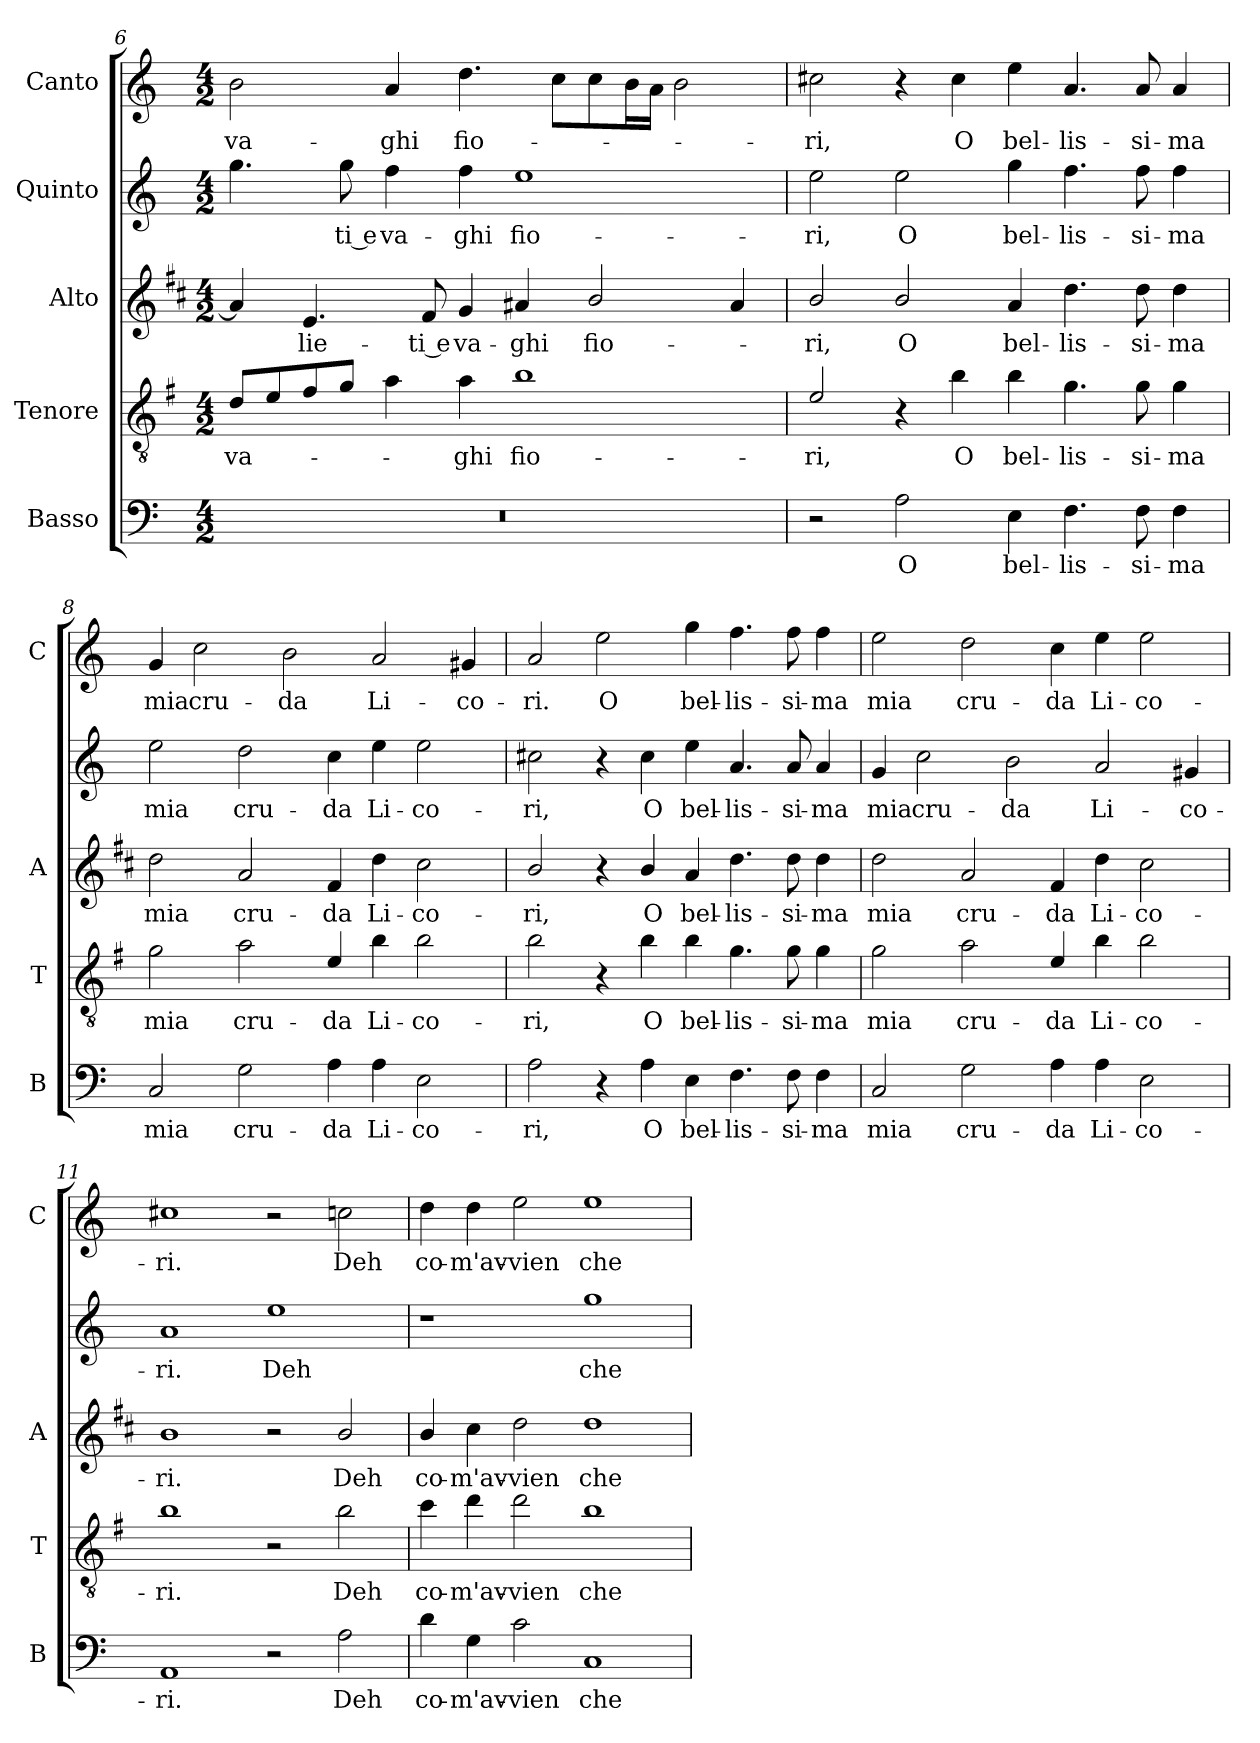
**kern	**text	**kern	**text	**kern	**text	**kern	**text	**kern	**text
*part5	*part5	*part4	*part4	*part3	*part3	*part2	*part2	*part1	*part1
*staff5	*staff5	*staff4	*staff4	*staff3	*staff3	*staff2	*staff2	*staff1	*staff1
*I"Basso	*	*I"Tenore	*	*I"Alto	*	*I"Quinto	*	*I"Canto	*
*I'B	*	*I'T	*	*I'A	*	*	*	*I'C	*
*clefF4	*	*clefGv2	*	*clefG2	*	*clefG2	*	*clefG2	*
*	*	*ITrd4c7	*	*ITrd1c2	*	*	*	*	*
*k[]	*	*k[]	*	*k[]	*	*k[]	*	*k[]	*
*C:	*	*C:	*	*C:	*	*C:	*	*C:	*
*M4/2	*	*M4/2	*	*M4/2	*	*M4/2	*	*M4/2	*
=6	=6	=6	=6	=6	=6	=6	=6	=6	=6
!	!	!	!LO:LY:b	!	!	!	!	!	!LO:LY:b
0r	.	8G/L	va-	4g/]	.	4.gg\	.	2b\	va-
.	.	8A/	.	.	.	.	.	.	.
!	!	!	!	!	!LO:LY:b	!	!	!	!
.	.	8B/	.	4.d/	lie-	.	.	.	.
!	!	!	!	!	!	!	!LO:LY:b	!	!
.	.	8c/J	.	.	.	8gg\	-ti e	.	.
!	!	!	!	!	!	!	!LO:LY:b	!	!LO:LY:b
.	.	4d\	.	.	.	4ff\	va-	4a/	-ghi
!	!	!	!	!	!LO:LY:b	!	!	!	!
.	.	.	.	8e/	-ti e	.	.	.	.
!	!	!	!LO:LY:b	!	!LO:LY:b	!	!LO:LY:b	!	!LO:LY:b
.	.	4d\	-ghi	4f/	va-	4ff\	-ghi	4.dd\	fio-
!	!	!	!LO:LY:b	!	!LO:LY:b	!	!LO:LY:b	!	!
.	.	1e	fio-	4g#X/	-ghi	1ee	fio-	.	.
.	.	.	.	.	.	.	.	8cc\L	.
!	!	!	!	!	!LO:LY:b	!	!	!	!
.	.	.	.	2a/	fio-	.	.	8cc\	.
.	.	.	.	.	.	.	.	16b\L	.
.	.	.	.	.	.	.	.	16a\JJ	.
.	.	.	.	.	.	.	.	2b\	.
.	.	.	.	4g#/	.	.	.	.	.
=7	=7	=7	=7	=7	=7	=7	=7	=7	=7
!	!	!	!LO:LY:b	!	!LO:LY:b	!	!LO:LY:b	!	!LO:LY:b
2r	.	2A/	-ri,	2a/	-ri,	2ee\	-ri,	2cc#X\	-ri,
!	!LO:LY:b	!	!	!	!LO:LY:b	!	!LO:LY:b	!	!
2A\	O	4r	.	2a/	O	2ee\	O	4r	.
!	!	!	!LO:LY:b	!	!	!	!	!	!LO:LY:b
.	.	4e\	O	.	.	.	.	4cc#\	O
!	!LO:LY:b	!	!LO:LY:b	!	!LO:LY:b	!	!LO:LY:b	!	!LO:LY:b
4E\	bel-	4e\	bel-	4g/	bel-	4gg\	bel-	4ee\	bel-
!	!LO:LY:b	!	!LO:LY:b	!	!LO:LY:b	!	!LO:LY:b	!	!LO:LY:b
4.F\	-lis-	4.c\	-lis-	4.cc\	-lis-	4.ff\	-lis-	4.a/	-lis-
!	!LO:LY:b	!	!LO:LY:b	!	!LO:LY:b	!	!LO:LY:b	!	!LO:LY:b
8F\	-si-	8c\	-si-	8cc\	-si-	8ff\	-si-	8a/	-si-
!	!LO:LY:b	!	!LO:LY:b	!	!LO:LY:b	!	!LO:LY:b	!	!LO:LY:b
4F\	-ma	4c\	-ma	4cc\	-ma	4ff\	-ma	4a/	-ma
!!LO:LB:g=z
=8	=8	=8	=8	=8	=8	=8	=8	=8	=8
!	!LO:LY:b	!	!LO:LY:b	!	!LO:LY:b	!	!LO:LY:b	!	!LO:LY:b
2C/	mia	2c\	mia	2cc\	mia	2ee\	mia	4g/	mia
!	!	!	!	!	!	!	!	!	!LO:LY:b
.	.	.	.	.	.	.	.	2cc\	cru-
!	!LO:LY:b	!	!LO:LY:b	!	!LO:LY:b	!	!LO:LY:b	!	!
2G\	cru-	2d\	cru-	2g/	cru-	2dd\	cru-	.	.
!	!	!	!	!	!	!	!	!	!LO:LY:b
.	.	.	.	.	.	.	.	2b\	-da
!	!LO:LY:b	!	!LO:LY:b	!	!LO:LY:b	!	!LO:LY:b	!	!
4A\	-da	4A/	-da	4e/	-da	4cc\	-da	.	.
!	!LO:LY:b	!	!LO:LY:b	!	!LO:LY:b	!	!LO:LY:b	!	!LO:LY:b
4A\	Li-	4e\	Li-	4cc\	Li-	4ee\	Li-	2a/	Li-
!	!LO:LY:b	!	!LO:LY:b	!	!LO:LY:b	!	!LO:LY:b	!	!
2E\	-co-	2e\	-co-	2b\	-co-	2ee\	-co-	.	.
!	!	!	!	!	!	!	!	!	!LO:LY:b
.	.	.	.	.	.	.	.	4g#X/	-co-
=9	=9	=9	=9	=9	=9	=9	=9	=9	=9
!	!LO:LY:b	!	!LO:LY:b	!	!LO:LY:b	!	!LO:LY:b	!	!LO:LY:b
2A\	-ri,	2e\	-ri,	2a/	-ri,	2cc#X\	-ri,	2a/	-ri.
!	!	!	!	!	!	!	!	!	!LO:LY:b
4r	.	4r	.	4r	.	4r	.	2ee\	O
!	!LO:LY:b	!	!LO:LY:b	!	!LO:LY:b	!	!LO:LY:b	!	!
4A\	O	4e\	O	4a/	O	4cc#\	O	.	.
!	!LO:LY:b	!	!LO:LY:b	!	!LO:LY:b	!	!LO:LY:b	!	!LO:LY:b
4E\	bel-	4e\	bel-	4g/	bel-	4ee\	bel-	4gg\	bel-
!	!LO:LY:b	!	!LO:LY:b	!	!LO:LY:b	!	!LO:LY:b	!	!LO:LY:b
4.F\	-lis-	4.c\	-lis-	4.cc\	-lis-	4.a/	-lis-	4.ff\	-lis-
!	!LO:LY:b	!	!LO:LY:b	!	!LO:LY:b	!	!LO:LY:b	!	!LO:LY:b
8F\	-si-	8c\	-si-	8cc\	-si-	8a/	-si-	8ff\	-si-
!	!LO:LY:b	!	!LO:LY:b	!	!LO:LY:b	!	!LO:LY:b	!	!LO:LY:b
4F\	-ma	4c\	-ma	4cc\	-ma	4a/	-ma	4ff\	-ma
=10	=10	=10	=10	=10	=10	=10	=10	=10	=10
!	!LO:LY:b	!	!LO:LY:b	!	!LO:LY:b	!	!LO:LY:b	!	!LO:LY:b
2C/	mia	2c\	mia	2cc\	mia	4g/	mia	2ee\	mia
!	!	!	!	!	!	!	!LO:LY:b	!	!
.	.	.	.	.	.	2cc\	cru-	.	.
!	!LO:LY:b	!	!LO:LY:b	!	!LO:LY:b	!	!	!	!LO:LY:b
2G\	cru-	2d\	cru-	2g/	cru-	.	.	2dd\	cru-
!	!	!	!	!	!	!	!LO:LY:b	!	!
.	.	.	.	.	.	2b\	-da	.	.
!	!LO:LY:b	!	!LO:LY:b	!	!LO:LY:b	!	!	!	!LO:LY:b
4A\	-da	4A/	-da	4e/	-da	.	.	4cc\	-da
!	!LO:LY:b	!	!LO:LY:b	!	!LO:LY:b	!	!LO:LY:b	!	!LO:LY:b
4A\	Li-	4e\	Li-	4cc\	Li-	2a/	Li-	4ee\	Li-
!	!LO:LY:b	!	!LO:LY:b	!	!LO:LY:b	!	!	!	!LO:LY:b
2E\	-co-	2e\	-co-	2b\	-co-	.	.	2ee\	-co-
!	!	!	!	!	!	!	!LO:LY:b	!	!
.	.	.	.	.	.	4g#X/	-co-	.	.
=11	=11	=11	=11	=11	=11	=11	=11	=11	=11
!	!LO:LY:b	!	!LO:LY:b	!	!LO:LY:b	!	!LO:LY:b	!	!LO:LY:b
1AA	-ri.	1e	-ri.	1a	-ri.	1a	-ri.	1cc#X	-ri.
!	!	!	!	!	!	!	!LO:LY:b	!	!
2r	.	2r	.	2r	.	1ee	Deh	2r	.
!	!LO:LY:b	!	!LO:LY:b	!	!LO:LY:b	!	!	!	!LO:LY:b
2A\	Deh	2e\	Deh	2a/	Deh	.	.	2ccn\	Deh
!!LO:LB:g=z
=12	=12	=12	=12	=12	=12	=12	=12	=12	=12
!	!LO:LY:b	!	!LO:LY:b	!	!LO:LY:b	!	!	!	!LO:LY:b
4d\	co-	4f\	co-	4a/	co-	1r	.	4dd\	co-
!	!LO:LY:b	!	!LO:LY:b	!	!LO:LY:b	!	!	!	!LO:LY:b
4G\	-m'av-	4g\	-m'av-	4b\	-m'av-	.	.	4dd\	-m'av-
!	!LO:LY:b	!	!LO:LY:b	!	!LO:LY:b	!	!	!	!LO:LY:b
2c\	-vien	2g\	-vien	2cc\	-vien	.	.	2ee\	-vien
!	!LO:LY:b	!	!LO:LY:b	!	!LO:LY:b	!	!LO:LY:b	!	!LO:LY:b
1C	che	1e	che	1cc	che	1gg	che	1ee	che
=	=	=	=	=	=	=	=	=	=
*-	*-	*-	*-	*-	*-	*-	*-	*-	*-
